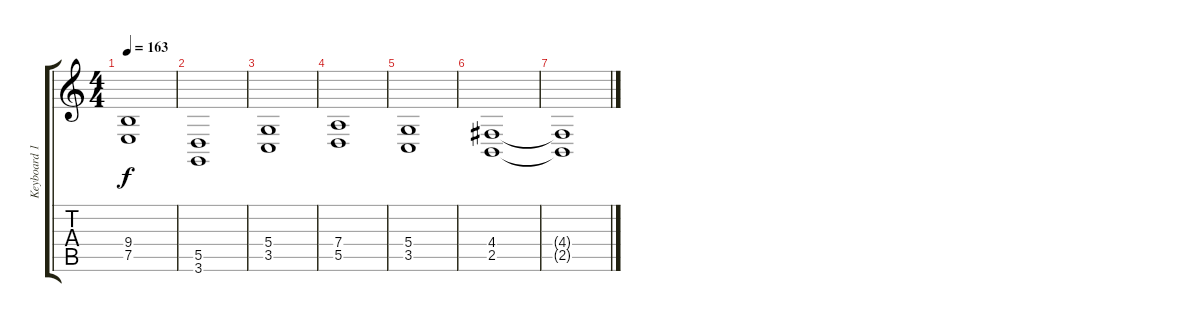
\track ("Keyboard 1" "Keyboard 1") {instrument synthstrings1}
\staff {score tabs}
\tuning (E4 B3 G3 D3 A2 E2) {hide}
\ts (4 4)
\tempo 163
\clef g2
\ks c
(9.4{t} 7.5{t}).1{dy f} |
(5.5 3.6).1 |
(5.4 3.5).1 |
(7.4 5.5).1 |
(5.4 3.5).1 |
(4.4 2.5).1 |
(4.4{t} 2.5{t}).1
